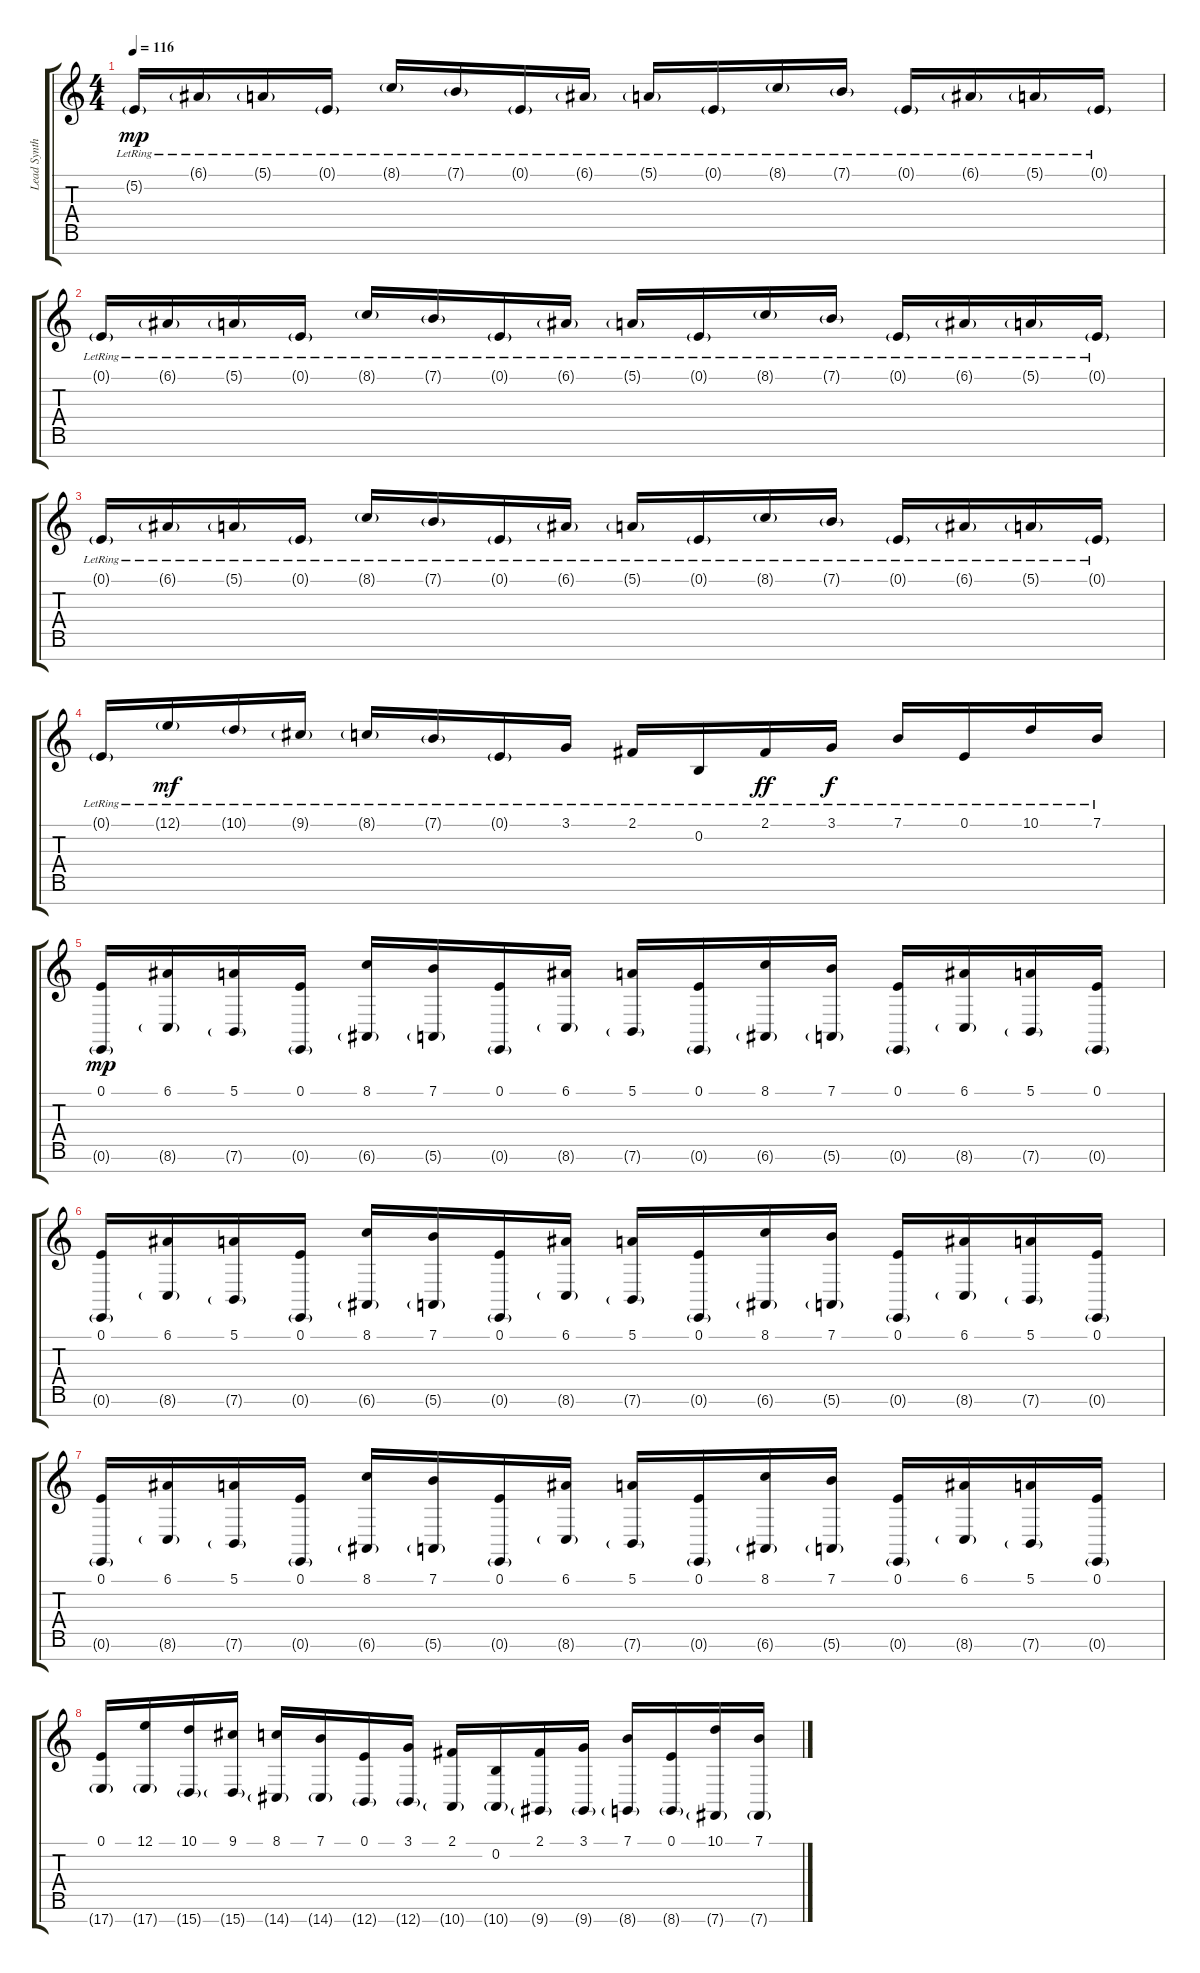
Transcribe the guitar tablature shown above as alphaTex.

\track ("Lead Synth3" "Lead Synth") {instrument electricpiano1}
\staff {score tabs}
\tuning (E4 B3 G3 D3 A2 E2 B1) {hide}
\ts (4 4)
\tempo 116
\clef g2
\ks c
5.2{g lr}.16{dy mp} 6.1{g lr}.16 5.1{g lr}.16 0.1{g lr}.16 8.1{g lr}.16 7.1{g lr}.16 0.1{g lr}.16 6.1{g lr}.16 5.1{g lr}.16 0.1{g lr}.16 8.1{g lr}.16 7.1{g lr}.16 0.1{g lr}.16 6.1{g lr}.16 5.1{g lr}.16 0.1{g lr}.16 |
0.1{g lr}.16 6.1{g lr}.16 5.1{g lr}.16 0.1{g lr}.16 8.1{g lr}.16 7.1{g lr}.16 0.1{g lr}.16 6.1{g lr}.16 5.1{g lr}.16 0.1{g lr}.16 8.1{g lr}.16 7.1{g lr}.16 0.1{g lr}.16 6.1{g lr}.16 5.1{g lr}.16 0.1{g lr}.16 |
0.1{g lr}.16 6.1{g lr}.16 5.1{g lr}.16 0.1{g lr}.16 8.1{g lr}.16 7.1{g lr}.16 0.1{g lr}.16 6.1{g lr}.16 5.1{g lr}.16 0.1{g lr}.16 8.1{g lr}.16 7.1{g lr}.16 0.1{g lr}.16 6.1{g lr}.16 5.1{g lr}.16 0.1{g lr}.16 |
0.1{g lr}.16 12.1{g lr}.16{dy mf} 10.1{g lr}.16 9.1{g lr}.16 8.1{g lr}.16 7.1{g lr}.16 0.1{g lr}.16 3.1{lr}.16 2.1{lr}.16 0.2{lr}.16 2.1{lr}.16{dy ff} 3.1{lr}.16{dy f} 7.1{lr}.16 0.1{lr}.16 10.1{lr}.16 7.1{lr}.16 |
(0.1 0.6{g}).16{dy mp} (6.1 8.6{g}).16 (5.1 7.6{g}).16 (0.1 0.6{g}).16 (8.1 6.6{g}).16 (7.1 5.6{g}).16 (0.1 0.6{g}).16 (6.1 8.6{g}).16 (5.1 7.6{g}).16 (0.1 0.6{g}).16 (8.1 6.6{g}).16 (7.1 5.6{g}).16 (0.1 0.6{g}).16 (6.1 8.6{g}).16 (5.1 7.6{g}).16 (0.1 0.6{g}).16 |
(0.1 0.6{g}).16 (6.1 8.6{g}).16 (5.1 7.6{g}).16 (0.1 0.6{g}).16 (8.1 6.6{g}).16 (7.1 5.6{g}).16 (0.1 0.6{g}).16 (6.1 8.6{g}).16 (5.1 7.6{g}).16 (0.1 0.6{g}).16 (8.1 6.6{g}).16 (7.1 5.6{g}).16 (0.1 0.6{g}).16 (6.1 8.6{g}).16 (5.1 7.6{g}).16 (0.1 0.6{g}).16 |
(0.1 0.6{g}).16 (6.1 8.6{g}).16 (5.1 7.6{g}).16 (0.1 0.6{g}).16 (8.1 6.6{g}).16 (7.1 5.6{g}).16 (0.1 0.6{g}).16 (6.1 8.6{g}).16 (5.1 7.6{g}).16 (0.1 0.6{g}).16 (8.1 6.6{g}).16 (7.1 5.6{g}).16 (0.1 0.6{g}).16 (6.1 8.6{g}).16 (5.1 7.6{g}).16 (0.1 0.6{g}).16 |
(0.1 17.7{g}).16 (12.1 17.7{g}).16 (10.1 15.7{g}).16 (9.1 15.7{g}).16 (8.1 14.7{g}).16 (7.1 14.7{g}).16 (0.1 12.7{g}).16 (3.1 12.7{g}).16 (2.1 10.7{g}).16 (0.2 10.7{g}).16 (2.1 9.7{g}).16 (3.1 9.7{g}).16 (7.1 8.7{g}).16 (0.1 8.7{g}).16 (10.1 7.7{g}).16 (7.1 7.7{g}).16
